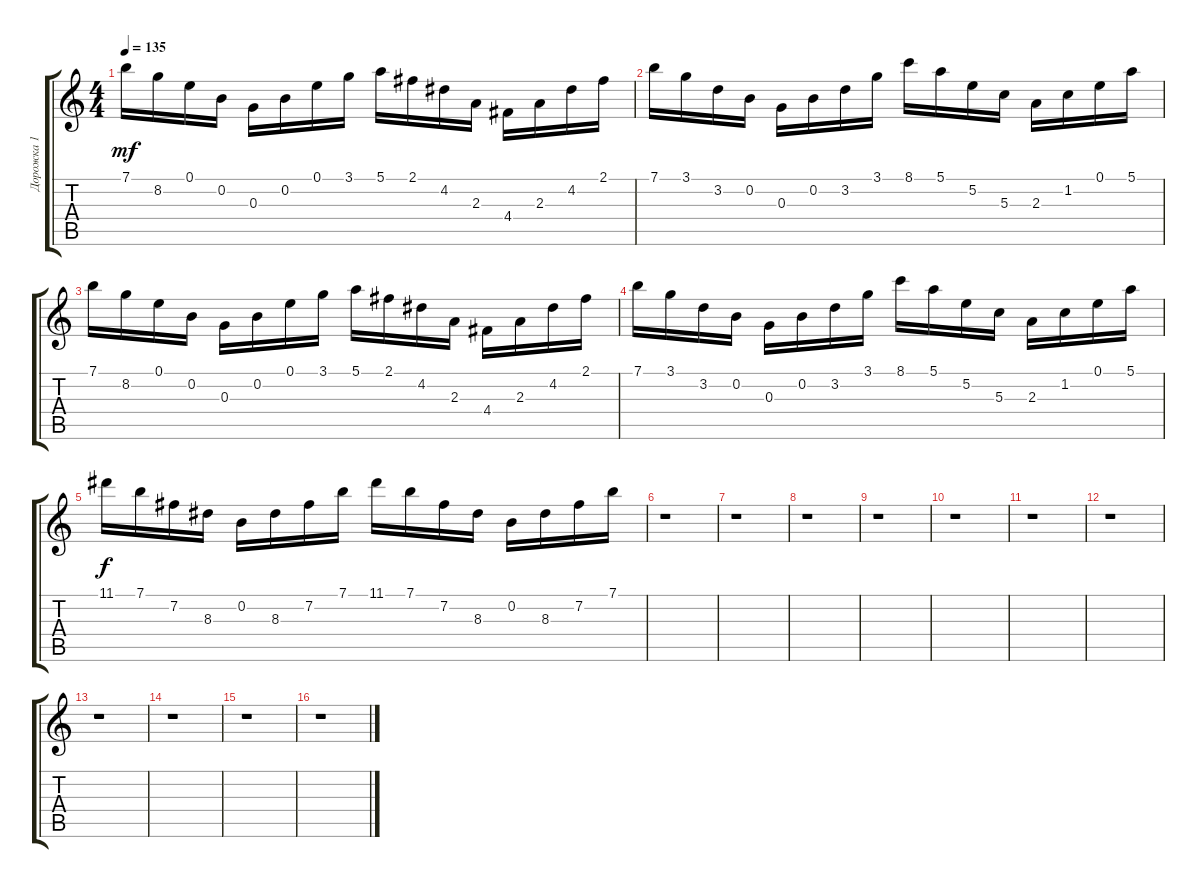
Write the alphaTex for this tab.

\track ("Дорожка 1" "Дорожка 1") {instrument overdrivenguitar}
\staff {score tabs}
\tuning (E4 B3 G3 D3 A2 E2) {hide}
\ts (4 4)
\tempo 135
\clef g2
\ks c
7.1.16{dy mf} 8.2.16 0.1.16 0.2.16 0.3.16 0.2.16 0.1.16 3.1.16 5.1.16 2.1.16 4.2.16 2.3.16 4.4.16 2.3.16 4.2.16 2.1.16 |
7.1.16 3.1.16 3.2.16 0.2.16 0.3.16 0.2.16 3.2.16 3.1.16 8.1.16 5.1.16 5.2.16 5.3.16 2.3.16 1.2.16 0.1.16 5.1.16 |
7.1.16 8.2.16 0.1.16 0.2.16 0.3.16 0.2.16 0.1.16 3.1.16 5.1.16 2.1.16 4.2.16 2.3.16 4.4.16 2.3.16 4.2.16 2.1.16 |
7.1.16 3.1.16 3.2.16 0.2.16 0.3.16 0.2.16 3.2.16 3.1.16 8.1.16 5.1.16 5.2.16 5.3.16 2.3.16 1.2.16 0.1.16 5.1.16 |
11.1.16{dy f} 7.1.16 7.2.16 8.3.16 0.2.16 8.3.16 7.2.16 7.1.16 11.1.16 7.1.16 7.2.16 8.3.16 0.2.16 8.3.16 7.2.16 7.1.16 |
r.1 |
r.1 |
r.1 |
r.1 |
r.1 |
r.1 |
r.1 |
r.1 |
r.1 |
r.1 |
r.1
